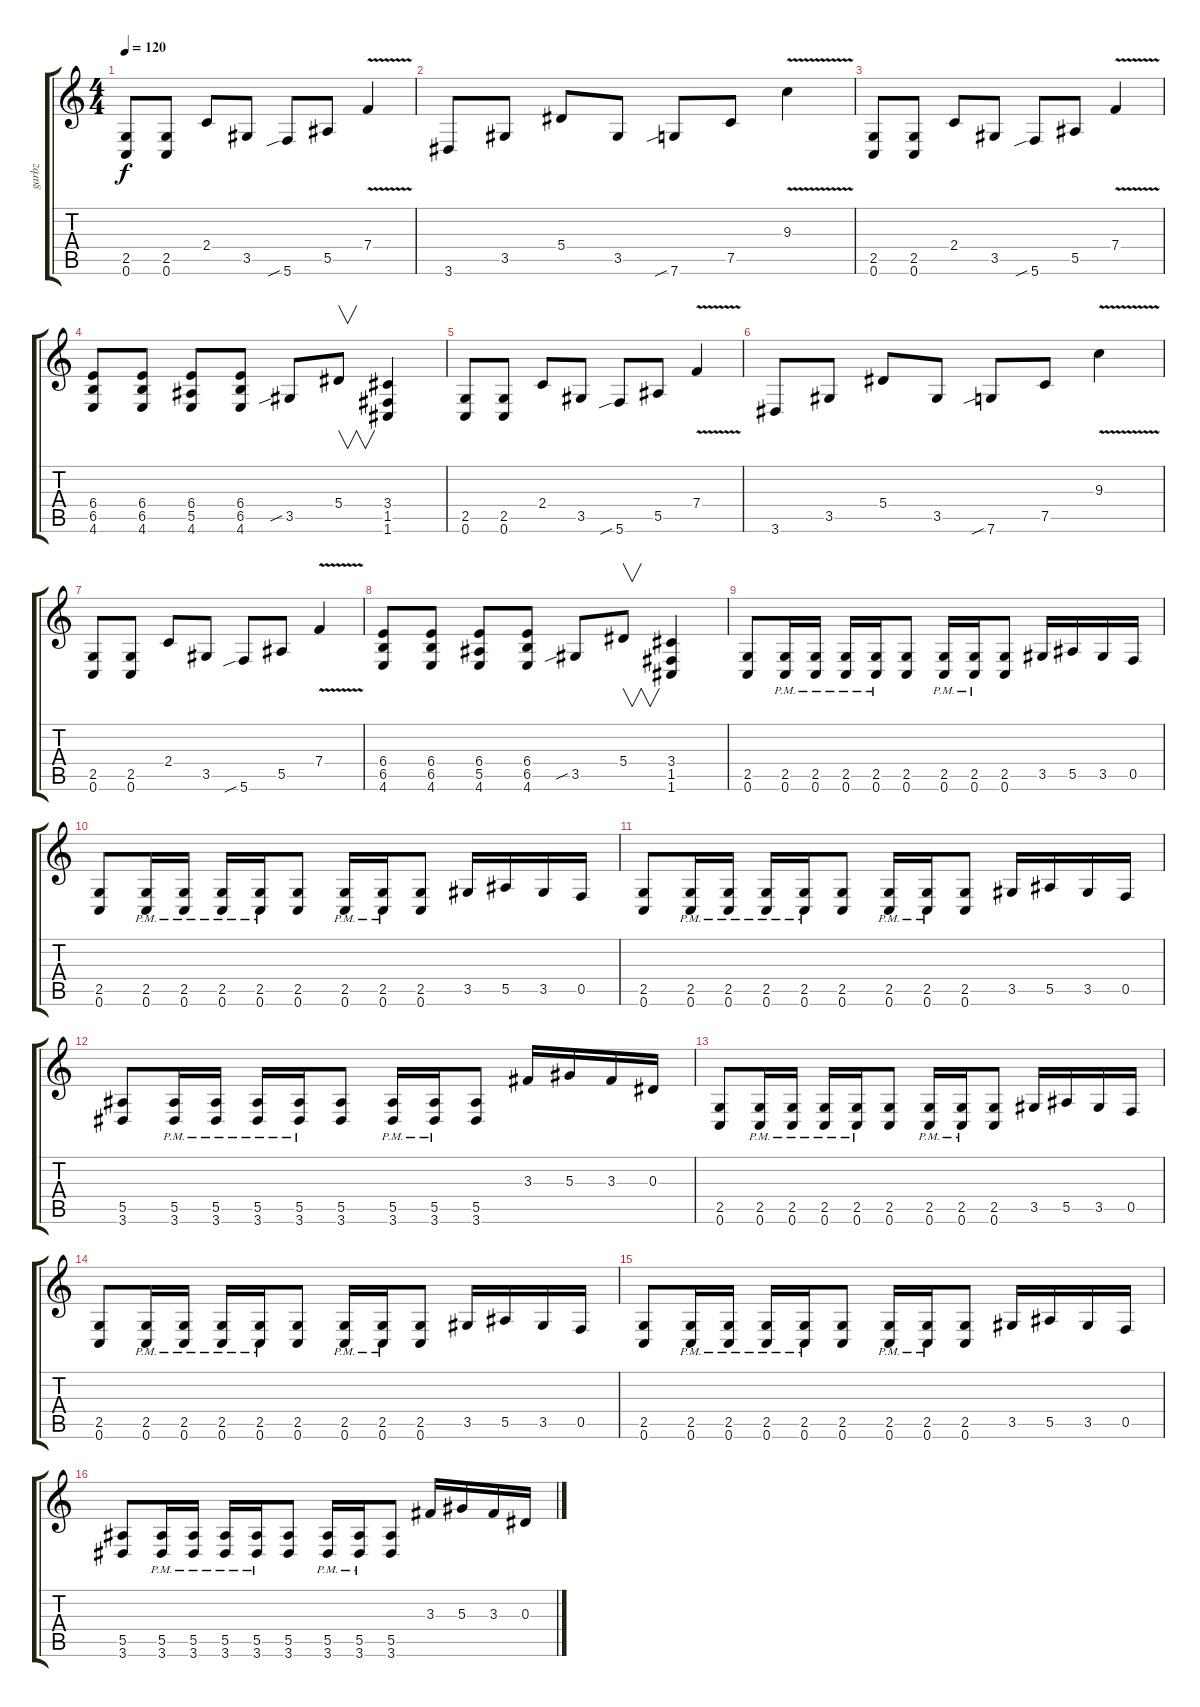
\track ("garbz" "garbz") {instrument overdrivenguitar}
\staff {score tabs}
\tuning (C4 G3 Eb3 Bb2 F2 C2) {hide}
\ts (4 4)
\tempo 120
\clef g2
\ks c
(2.5 0.6).8{dy f} (2.5 0.6).8 2.4.8 3.5.8 5.6{sib}.8 5.5.8 7.4{v}.4 |
3.6.8 3.5.8 5.4.8 3.5.8 7.6{sib}.8 7.5.8 9.3{v}.4 |
(2.5 0.6).8 (2.5 0.6).8 2.4.8 3.5.8 5.6{sib}.8 5.5.8 7.4{v}.4 |
(6.4 6.5 4.6).8 (6.4 6.5 4.6).8 (6.4 5.5 4.6).8 (6.4 6.5 4.6).8 3.5{sib}.8 5.4.8{v} (3.4 1.5 1.6).4 |
(2.5 0.6).8 (2.5 0.6).8 2.4.8 3.5.8 5.6{sib}.8 5.5.8 7.4{v}.4 |
3.6.8 3.5.8 5.4.8 3.5.8 7.6{sib}.8 7.5.8 9.3{v}.4 |
(2.5 0.6).8 (2.5 0.6).8 2.4.8 3.5.8 5.6{sib}.8 5.5.8 7.4{v}.4 |
(6.4 6.5 4.6).8 (6.4 6.5 4.6).8 (6.4 5.5 4.6).8 (6.4 6.5 4.6).8 3.5{sib}.8 5.4.8{v} (3.4 1.5 1.6).4 |
(2.5 0.6).8 (2.5{pm} 0.6{pm}).16 (2.5{pm} 0.6{pm}).16 (2.5{pm} 0.6{pm}).16 (2.5{pm} 0.6{pm}).16 (2.5 0.6).8 (2.5{pm} 0.6{pm}).16 (2.5{pm} 0.6{pm}).16 (2.5 0.6).8 3.5.16 5.5.16 3.5.16 0.5.16 |
(2.5 0.6).8 (2.5{pm} 0.6{pm}).16 (2.5{pm} 0.6{pm}).16 (2.5{pm} 0.6{pm}).16 (2.5{pm} 0.6{pm}).16 (2.5 0.6).8 (2.5{pm} 0.6{pm}).16 (2.5{pm} 0.6{pm}).16 (2.5 0.6).8 3.5.16 5.5.16 3.5.16 0.5.16 |
(2.5 0.6).8 (2.5{pm} 0.6{pm}).16 (2.5{pm} 0.6{pm}).16 (2.5{pm} 0.6{pm}).16 (2.5{pm} 0.6{pm}).16 (2.5 0.6).8 (2.5{pm} 0.6{pm}).16 (2.5{pm} 0.6{pm}).16 (2.5 0.6).8 3.5.16 5.5.16 3.5.16 0.5.16 |
(5.5 3.6).8 (5.5{pm} 3.6{pm}).16 (5.5{pm} 3.6{pm}).16 (5.5{pm} 3.6{pm}).16 (5.5{pm} 3.6{pm}).16 (5.5 3.6).8 (5.5{pm} 3.6{pm}).16 (5.5{pm} 3.6{pm}).16 (5.5 3.6).8 3.3.16 5.3.16 3.3.16 0.3.16 |
(2.5 0.6).8 (2.5{pm} 0.6{pm}).16 (2.5{pm} 0.6{pm}).16 (2.5{pm} 0.6{pm}).16 (2.5{pm} 0.6{pm}).16 (2.5 0.6).8 (2.5{pm} 0.6{pm}).16 (2.5{pm} 0.6{pm}).16 (2.5 0.6).8 3.5.16 5.5.16 3.5.16 0.5.16 |
(2.5 0.6).8 (2.5{pm} 0.6{pm}).16 (2.5{pm} 0.6{pm}).16 (2.5{pm} 0.6{pm}).16 (2.5{pm} 0.6{pm}).16 (2.5 0.6).8 (2.5{pm} 0.6{pm}).16 (2.5{pm} 0.6{pm}).16 (2.5 0.6).8 3.5.16 5.5.16 3.5.16 0.5.16 |
(2.5 0.6).8 (2.5{pm} 0.6{pm}).16 (2.5{pm} 0.6{pm}).16 (2.5{pm} 0.6{pm}).16 (2.5{pm} 0.6{pm}).16 (2.5 0.6).8 (2.5{pm} 0.6{pm}).16 (2.5{pm} 0.6{pm}).16 (2.5 0.6).8 3.5.16 5.5.16 3.5.16 0.5.16 |
(5.5 3.6).8 (5.5{pm} 3.6{pm}).16 (5.5{pm} 3.6{pm}).16 (5.5{pm} 3.6{pm}).16 (5.5{pm} 3.6{pm}).16 (5.5 3.6).8 (5.5{pm} 3.6{pm}).16 (5.5{pm} 3.6{pm}).16 (5.5 3.6).8 3.3.16 5.3.16 3.3.16 0.3.16
